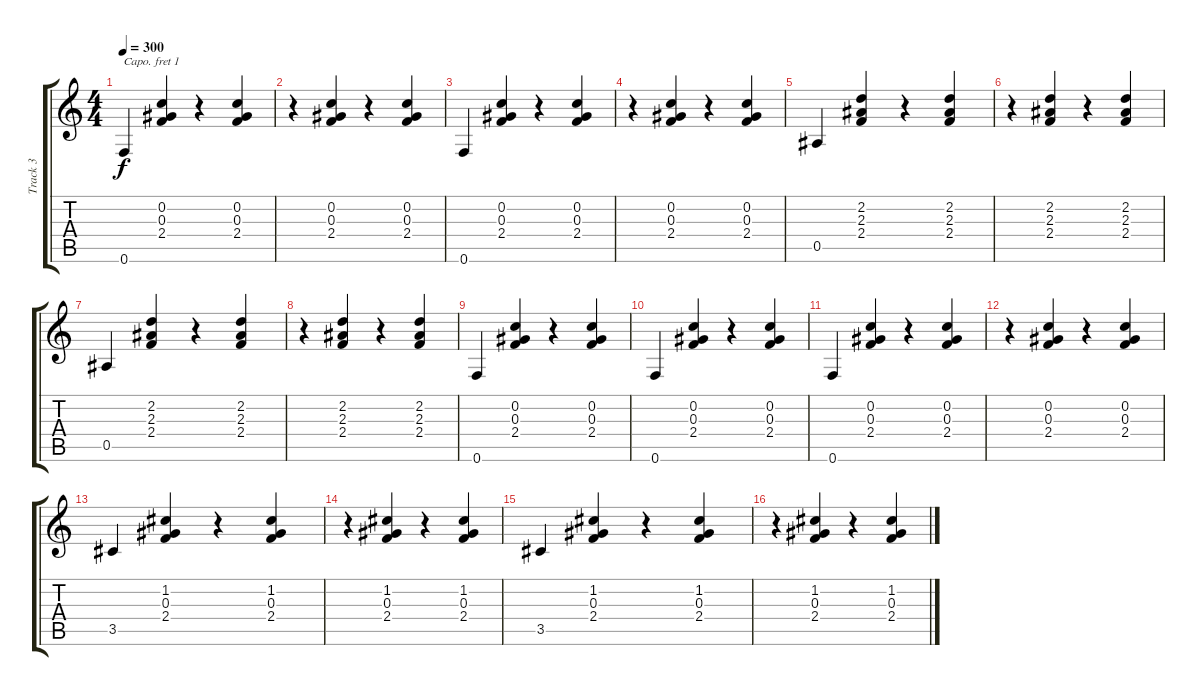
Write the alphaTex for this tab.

\track ("Track 3" "Track 3") {instrument acousticguitarsteel}
\staff {score tabs}
\capo 1
\tuning (E4 B3 G3 D3 A2 E2) {hide}
\ts (4 4)
\tempo 300
\clef g2
\ks c
0.6.4{dy f} (0.2 0.3 2.4).4 r.4 (0.2 0.3 2.4).4 |
r.4 (0.2 0.3 2.4).4 r.4 (0.2 0.3 2.4).4 |
0.6.4 (0.2 0.3 2.4).4 r.4 (0.2 0.3 2.4).4 |
r.4 (0.2 0.3 2.4).4 r.4 (0.2 0.3 2.4).4 |
0.5.4 (2.2 2.3 2.4).4 r.4 (2.2 2.3 2.4).4 |
r.4 (2.2 2.3 2.4).4 r.4 (2.2 2.3 2.4).4 |
0.5.4 (2.2 2.3 2.4).4 r.4 (2.2 2.3 2.4).4 |
r.4 (2.2 2.3 2.4).4 r.4 (2.2 2.3 2.4).4 |
0.6.4 (0.2 0.3 2.4).4 r.4 (0.2 0.3 2.4).4 |
0.6.4 (0.2 0.3 2.4).4 r.4 (0.2 0.3 2.4).4 |
0.6.4 (0.2 0.3 2.4).4 r.4 (0.2 0.3 2.4).4 |
r.4 (0.2 0.3 2.4).4 r.4 (0.2 0.3 2.4).4 |
3.5.4 (1.2 0.3 2.4).4 r.4 (1.2 0.3 2.4).4 |
r.4 (1.2 0.3 2.4).4 r.4 (1.2 0.3 2.4).4 |
3.5.4 (1.2 0.3 2.4).4 r.4 (1.2 0.3 2.4).4 |
r.4 (1.2 0.3 2.4).4 r.4 (1.2 0.3 2.4).4
